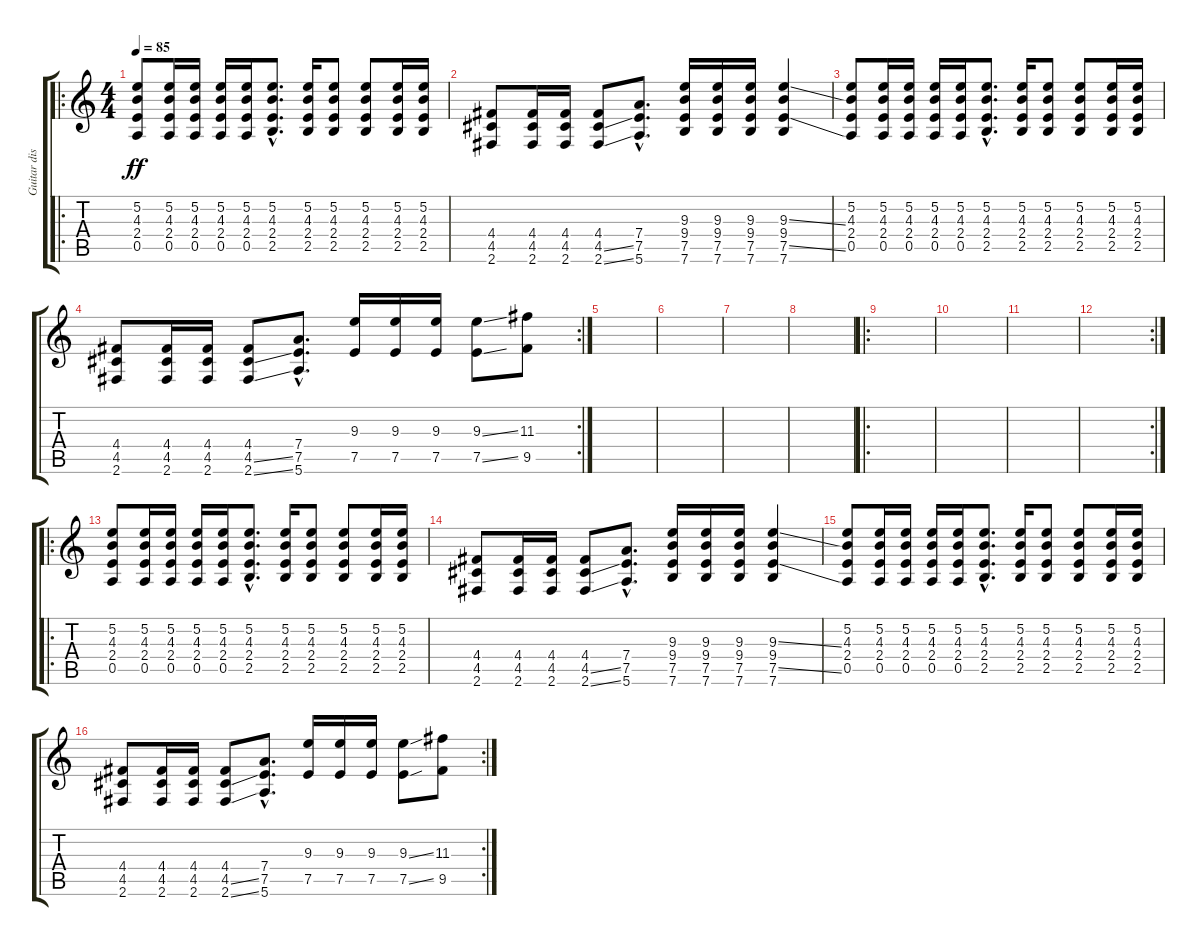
\track ("Guitar distorted" "Guitar dis") {instrument overdrivenguitar}
\staff {score tabs}
\tuning (E4 B3 G3 D3 A2 E2) {hide}
\ro
\ts (4 4)
\tempo 85
\clef g2
\ks c
(5.2 4.3 2.4 0.5).8{dy ff} (5.2 4.3 2.4 0.5).16 (5.2 4.3 2.4 0.5).16 (5.2 4.3 2.4 0.5).16 (5.2 4.3 2.4 0.5).16 (5.2{hac} 4.3{hac} 2.4{hac} 2.5{hac}).8{d} (5.2 4.3 2.4 2.5).16 (5.2 4.3 2.4 2.5).8 (5.2 4.3 2.4 2.5).8 (5.2 4.3 2.4 2.5).16 (5.2 4.3 2.4 2.5).16 |
(4.4 4.5 2.6).8 (4.4 4.5 2.6).16 (4.4 4.5 2.6).16 (4.4 4.5{ss} 2.6{ss}).8 (7.4{hac} 7.5{hac} 5.6{hac}).8{d} (9.3 9.4 7.5 7.6).16 (9.3 9.4 7.5 7.6).16 (9.3 9.4 7.5 7.6).16 (9.3{ss} 9.4 7.5{ss} 7.6).4 |
(5.2 4.3 2.4 0.5).8 (5.2 4.3 2.4 0.5).16 (5.2 4.3 2.4 0.5).16 (5.2 4.3 2.4 0.5).16 (5.2 4.3 2.4 0.5).16 (5.2{hac} 4.3{hac} 2.4{hac} 2.5{hac}).8{d} (5.2 4.3 2.4 2.5).16 (5.2 4.3 2.4 2.5).8 (5.2 4.3 2.4 2.5).8 (5.2 4.3 2.4 2.5).16 (5.2 4.3 2.4 2.5).16 |
\rc 2
(4.4 4.5 2.6).8 (4.4 4.5 2.6).16 (4.4 4.5 2.6).16 (4.4 4.5{ss} 2.6{ss}).8 (7.4{hac} 7.5{hac} 5.6{hac}).8{d} (9.3 7.5).16 (9.3 7.5).16 (9.3 7.5).16 (9.3{ss} 7.5{ss}).8 (11.3 9.5).8 |
|
|
|
|
\ro
|
|
|
\rc 2
|
\ro
(5.2 4.3 2.4 0.5).8 (5.2 4.3 2.4 0.5).16 (5.2 4.3 2.4 0.5).16 (5.2 4.3 2.4 0.5).16 (5.2 4.3 2.4 0.5).16 (5.2{hac} 4.3{hac} 2.4{hac} 2.5{hac}).8{d} (5.2 4.3 2.4 2.5).16 (5.2 4.3 2.4 2.5).8 (5.2 4.3 2.4 2.5).8 (5.2 4.3 2.4 2.5).16 (5.2 4.3 2.4 2.5).16 |
(4.4 4.5 2.6).8 (4.4 4.5 2.6).16 (4.4 4.5 2.6).16 (4.4 4.5{ss} 2.6{ss}).8 (7.4{hac} 7.5{hac} 5.6{hac}).8{d} (9.3 9.4 7.5 7.6).16 (9.3 9.4 7.5 7.6).16 (9.3 9.4 7.5 7.6).16 (9.3{ss} 9.4 7.5{ss} 7.6).4 |
(5.2 4.3 2.4 0.5).8 (5.2 4.3 2.4 0.5).16 (5.2 4.3 2.4 0.5).16 (5.2 4.3 2.4 0.5).16 (5.2 4.3 2.4 0.5).16 (5.2{hac} 4.3{hac} 2.4{hac} 2.5{hac}).8{d} (5.2 4.3 2.4 2.5).16 (5.2 4.3 2.4 2.5).8 (5.2 4.3 2.4 2.5).8 (5.2 4.3 2.4 2.5).16 (5.2 4.3 2.4 2.5).16 |
\rc 2
(4.4 4.5 2.6).8 (4.4 4.5 2.6).16 (4.4 4.5 2.6).16 (4.4 4.5{ss} 2.6{ss}).8 (7.4{hac} 7.5{hac} 5.6{hac}).8{d} (9.3 7.5).16 (9.3 7.5).16 (9.3 7.5).16 (9.3{ss} 7.5{ss}).8 (11.3 9.5).8
